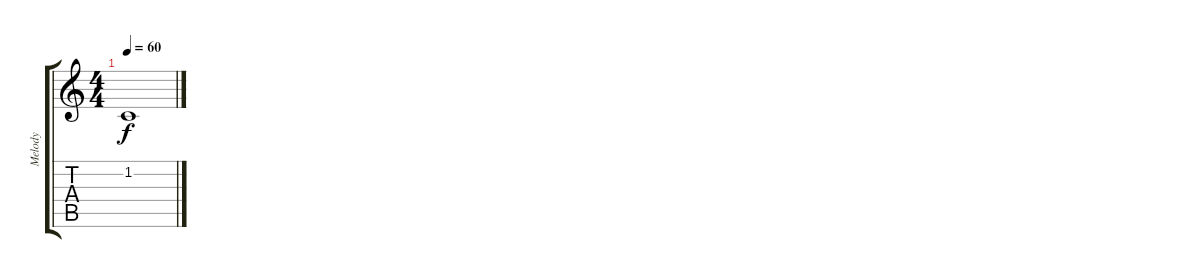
\track ("Melody" "Melody") {instrument piccolo}
\staff {score tabs}
\tuning (E4 B3 G3 D3 A2 E2) {hide}
\ts (4 4)
\tempo 60
\clef g2
\ks c
1.2.1{dy f}
